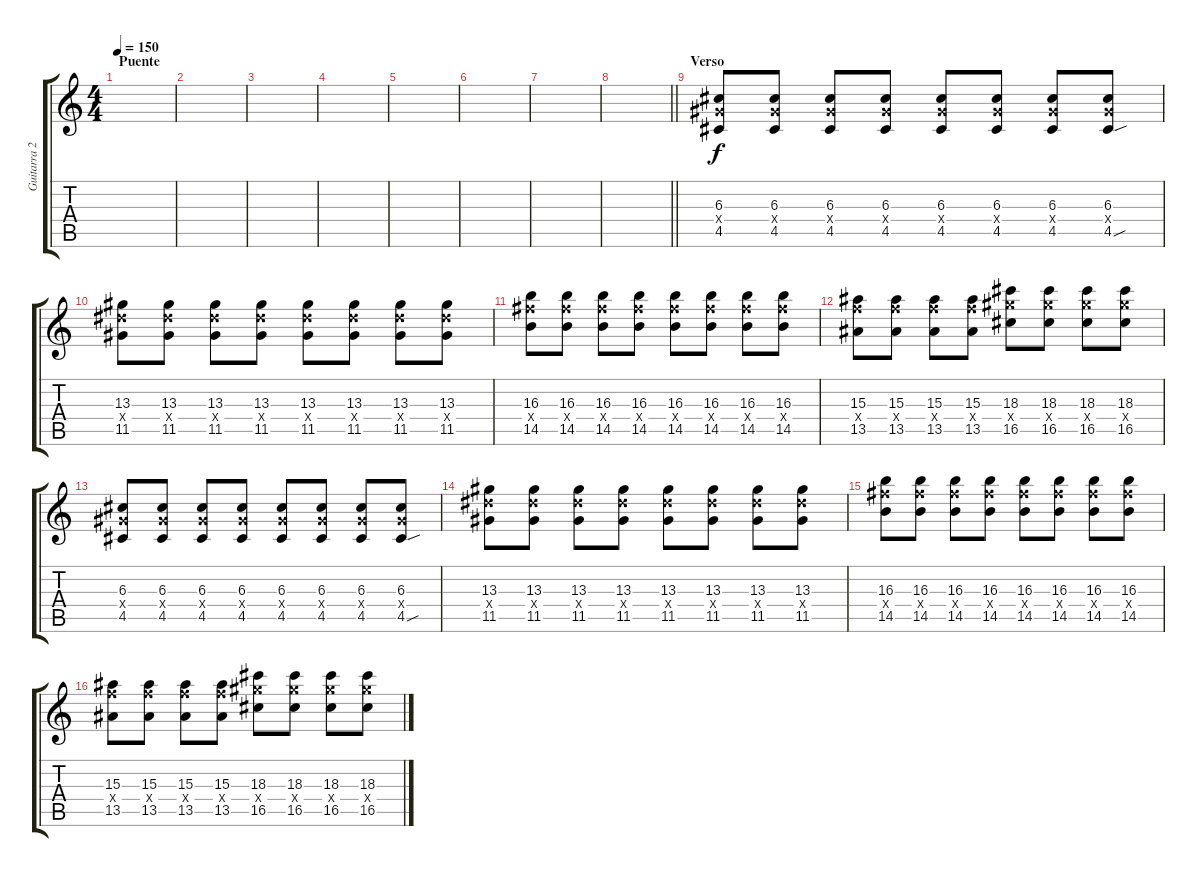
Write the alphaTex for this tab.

\track ("Guitarra 2" "Guitarra 2") {instrument overdrivenguitar}
\staff {score tabs}
\tuning (E4 B3 G3 D3 A2 E2) {hide}
\ts (4 4)
\section ("" "Puente")
\tempo 150
\clef g2
\ks c
|
|
|
|
|
|
|
\barLineRight lightlight
|
\section ("" "Verso")
(6.3 6.4{x} 4.5).8 (6.3 6.4{x} 4.5).8 (6.3 6.4{x} 4.5).8 (6.3 6.4{x} 4.5).8 (6.3 6.4{x} 4.5).8 (6.3 6.4{x} 4.5).8 (6.3 6.4{x} 4.5).8 (6.3 6.4{x} 4.5{sou}).8 |
(13.3 13.4{x} 11.5).8 (13.3 13.4{x} 11.5).8 (13.3 13.4{x} 11.5).8 (13.3 13.4{x} 11.5).8 (13.3 13.4{x} 11.5).8 (13.3 13.4{x} 11.5).8 (13.3 13.4{x} 11.5).8 (13.3 13.4{x} 11.5).8 |
(16.3 16.4{x} 14.5).8 (16.3 16.4{x} 14.5).8 (16.3 16.4{x} 14.5).8 (16.3 16.4{x} 14.5).8 (16.3 16.4{x} 14.5).8 (16.3 16.4{x} 14.5).8 (16.3 16.4{x} 14.5).8 (16.3 16.4{x} 14.5).8 |
(15.3 15.4{x} 13.5).8 (15.3 15.4{x} 13.5).8 (15.3 15.4{x} 13.5).8 (15.3 15.4{x} 13.5).8 (18.3 18.4{x} 16.5).8 (18.3 18.4{x} 16.5).8 (18.3 18.4{x} 16.5).8 (18.3 18.4{x} 16.5).8 |
(6.3 6.4{x} 4.5).8 (6.3 6.4{x} 4.5).8 (6.3 6.4{x} 4.5).8 (6.3 6.4{x} 4.5).8 (6.3 6.4{x} 4.5).8 (6.3 6.4{x} 4.5).8 (6.3 6.4{x} 4.5).8 (6.3 6.4{x} 4.5{sou}).8 |
(13.3 13.4{x} 11.5).8 (13.3 13.4{x} 11.5).8 (13.3 13.4{x} 11.5).8 (13.3 13.4{x} 11.5).8 (13.3 13.4{x} 11.5).8 (13.3 13.4{x} 11.5).8 (13.3 13.4{x} 11.5).8 (13.3 13.4{x} 11.5).8 |
(16.3 16.4{x} 14.5).8 (16.3 16.4{x} 14.5).8 (16.3 16.4{x} 14.5).8 (16.3 16.4{x} 14.5).8 (16.3 16.4{x} 14.5).8 (16.3 16.4{x} 14.5).8 (16.3 16.4{x} 14.5).8 (16.3 16.4{x} 14.5).8 |
(15.3 15.4{x} 13.5).8 (15.3 15.4{x} 13.5).8 (15.3 15.4{x} 13.5).8 (15.3 15.4{x} 13.5).8 (18.3 18.4{x} 16.5).8 (18.3 18.4{x} 16.5).8 (18.3 18.4{x} 16.5).8 (18.3 18.4{x} 16.5).8
